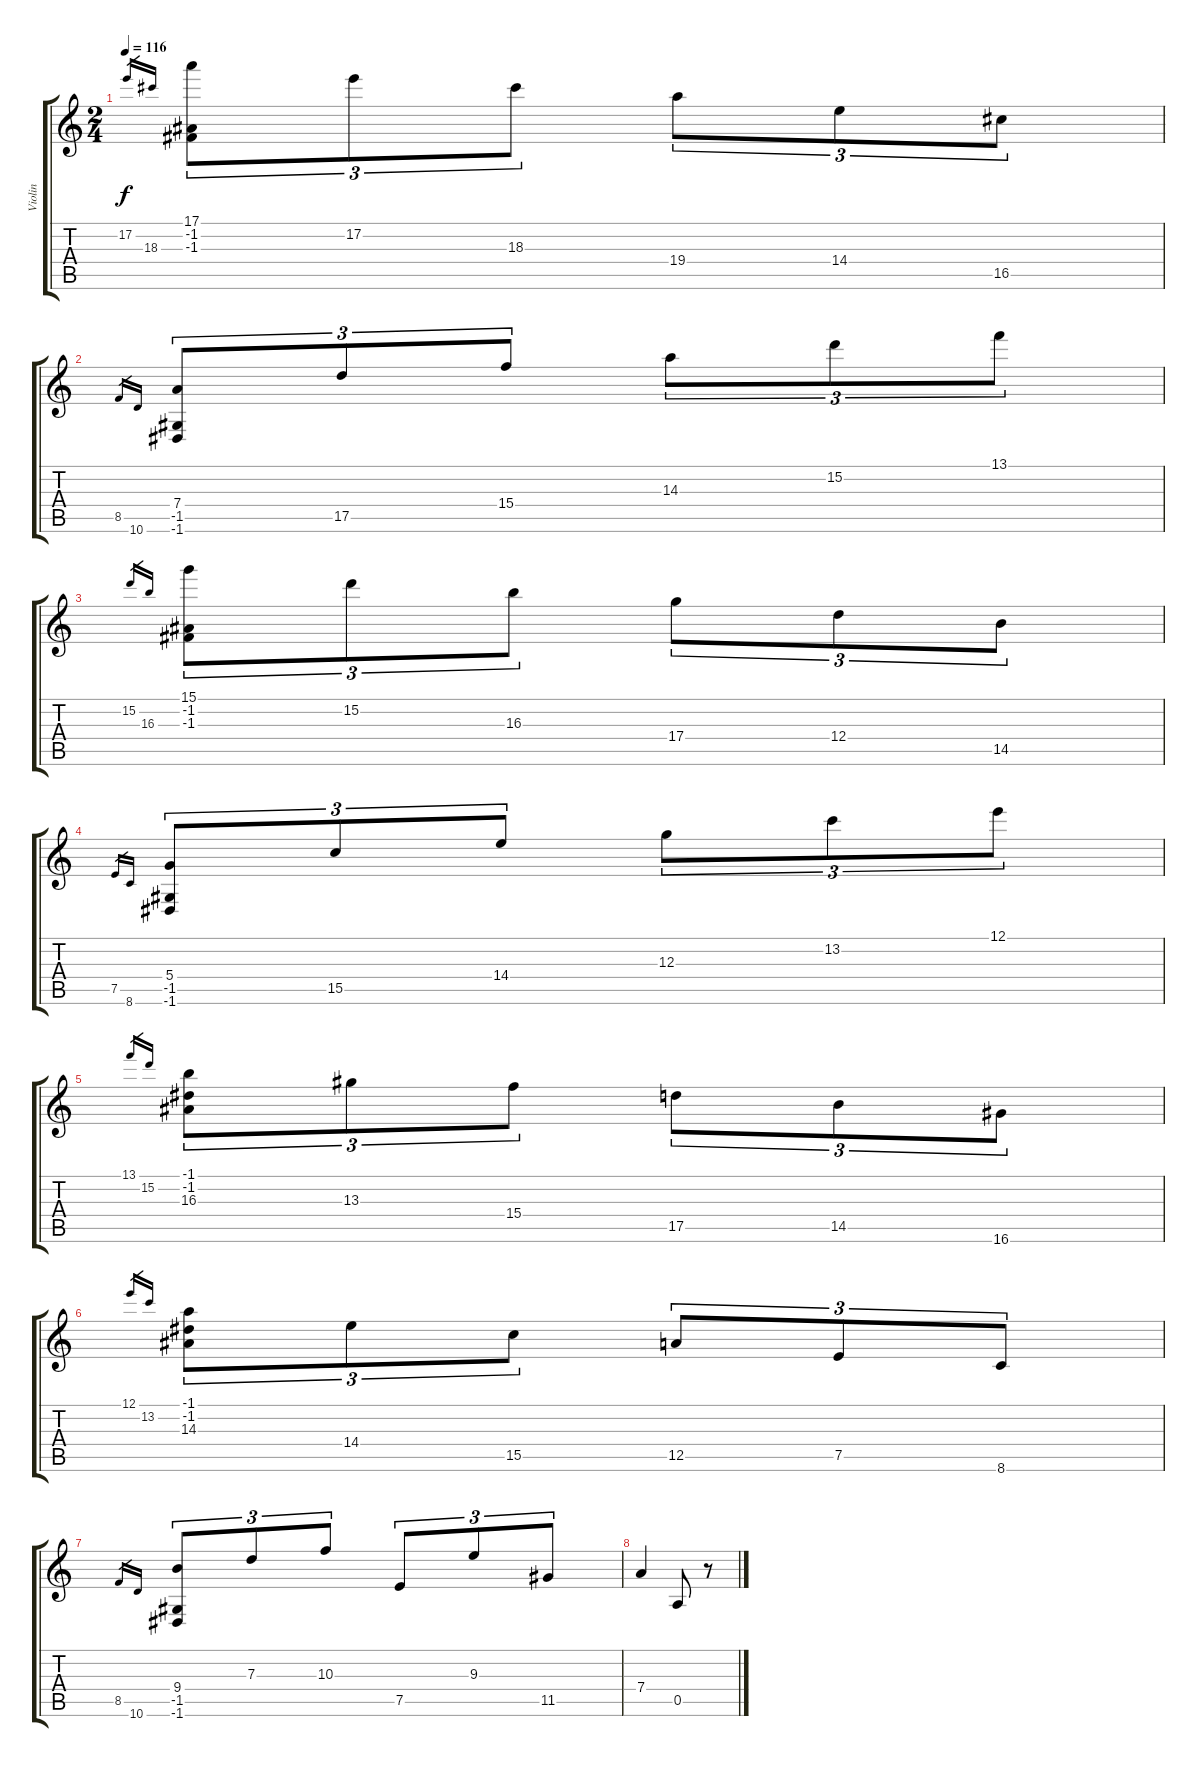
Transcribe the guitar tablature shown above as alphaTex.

\track ("Violin" "Violin") {instrument acousticguitarnylon}
\staff {score tabs}
\tuning (E4 B3 G3 D3 A2 E2) {hide}
\ts (2 4)
\tempo 116
\clef g2
\ks c
17.2.16{gr dy f} 18.3.16{gr} (17.1 -1.2 -1.3).8{tu (3 2)} 17.2.8{tu (3 2)} 18.3.8{tu (3 2)} 19.4.8{tu (3 2)} 14.4.8{tu (3 2)} 16.5.8{tu (3 2)} |
8.5.16{gr} 10.6.16{gr} (7.4 -1.5 -1.6).8{tu (3 2)} 17.5.8{tu (3 2)} 15.4.8{tu (3 2)} 14.3.8{tu (3 2)} 15.2.8{tu (3 2)} 13.1.8{tu (3 2)} |
15.2.16{gr} 16.3.16{gr} (15.1 -1.2 -1.3).8{tu (3 2)} 15.2.8{tu (3 2)} 16.3.8{tu (3 2)} 17.4.8{tu (3 2)} 12.4.8{tu (3 2)} 14.5.8{tu (3 2)} |
7.5.16{gr} 8.6.16{gr} (5.4 -1.5 -1.6).8{tu (3 2)} 15.5.8{tu (3 2)} 14.4.8{tu (3 2)} 12.3.8{tu (3 2)} 13.2.8{tu (3 2)} 12.1.8{tu (3 2)} |
13.1.16{gr} 15.2.16{gr} (-1.1 -1.2 16.3).8{tu (3 2)} 13.3.8{tu (3 2)} 15.4.8{tu (3 2)} 17.5.8{tu (3 2)} 14.5.8{tu (3 2)} 16.6.8{tu (3 2)} |
12.1.16{gr} 13.2.16{gr} (-1.1 -1.2 14.3).8{tu (3 2)} 14.4.8{tu (3 2)} 15.5.8{tu (3 2)} 12.5.8{tu (3 2)} 7.5.8{tu (3 2)} 8.6.8{tu (3 2)} |
8.5.16{gr} 10.6.16{gr} (9.4 -1.5 -1.6).8{tu (3 2)} 7.3.8{tu (3 2)} 10.3.8{tu (3 2)} 7.5.8{tu (3 2)} 9.3.8{tu (3 2)} 11.5.8{tu (3 2)} |
7.4.4 0.5.8 r.8
